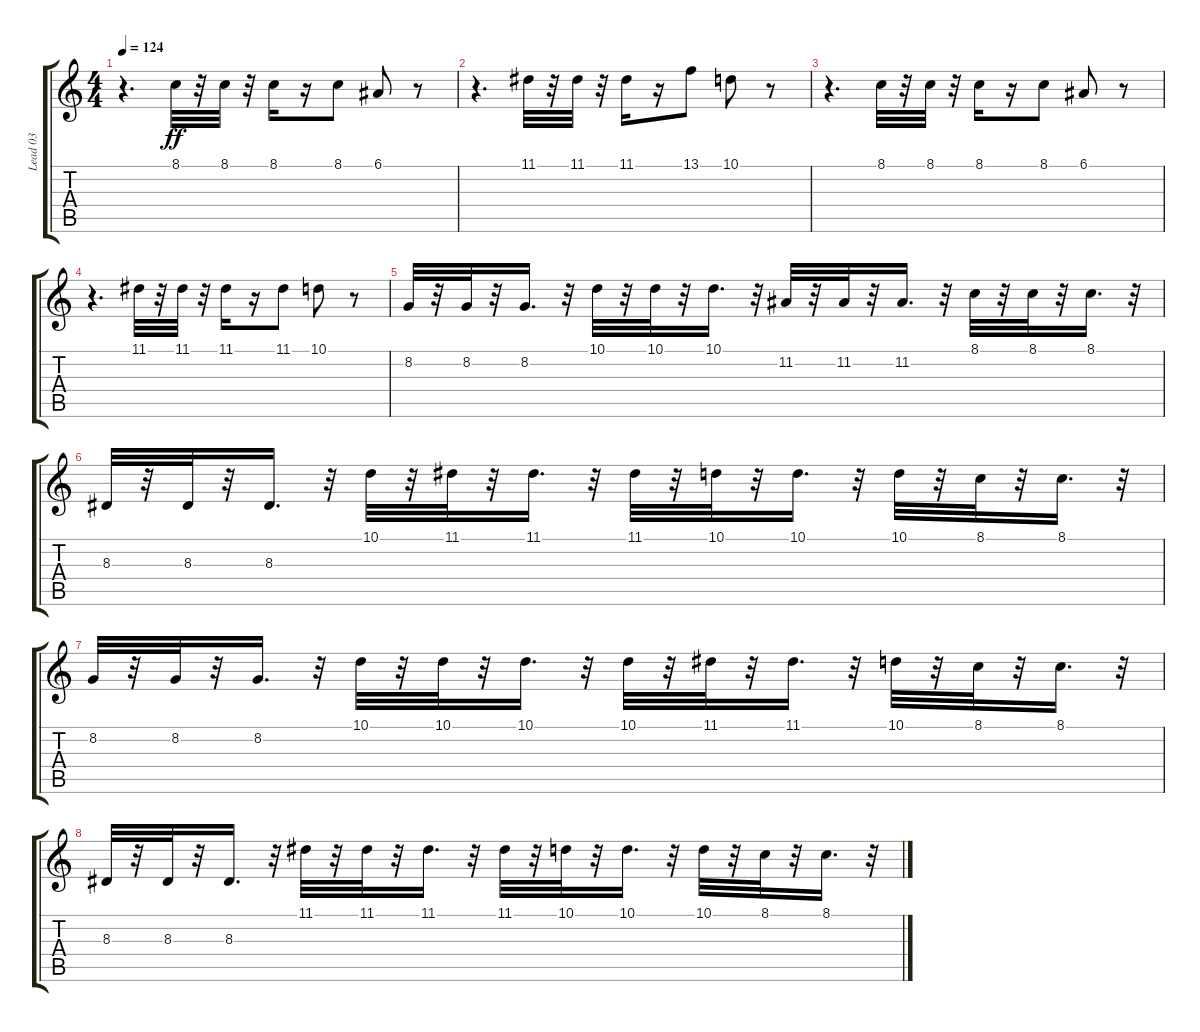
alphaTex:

\track ("Lead 03" "Lead 03") {instrument lead1square}
\staff {score tabs}
\tuning (E4 B3 G3 D3 A2 E2) {hide}
\ts (4 4)
\tempo 124
\clef g2
\ks c
r.4{d dy p} 8.1.32{dy ff} r.32 8.1.32 r.32 8.1.16 r.16 8.1.8 6.1.8 r.8 |
r.4{d} 11.1.32 r.32 11.1.32 r.32 11.1.16 r.16 13.1.8 10.1.8 r.8 |
r.4{d} 8.1.32 r.32 8.1.32 r.32 8.1.16 r.16 8.1.8 6.1.8 r.8 |
r.4{d} 11.1.32 r.32 11.1.32 r.32 11.1.16 r.16 11.1.8 10.1.8 r.8 |
8.2.32 r.32 8.2.32 r.32 8.2.16{d} r.32 10.1.32 r.32 10.1.32 r.32 10.1.16{d} r.32 11.2.32 r.32 11.2.32 r.32 11.2.16{d} r.32 8.1.32 r.32 8.1.32 r.32 8.1.16{d} r.32 |
8.3.32 r.32 8.3.32 r.32 8.3.16{d} r.32 10.1.32 r.32 11.1.32 r.32 11.1.16{d} r.32 11.1.32 r.32 10.1.32 r.32 10.1.16{d} r.32 10.1.32 r.32 8.1.32 r.32 8.1.16{d} r.32 |
8.2.32 r.32 8.2.32 r.32 8.2.16{d} r.32 10.1.32 r.32 10.1.32 r.32 10.1.16{d} r.32 10.1.32 r.32 11.1.32 r.32 11.1.16{d} r.32 10.1.32 r.32 8.1.32 r.32 8.1.16{d} r.32 |
8.3.32 r.32 8.3.32 r.32 8.3.16{d} r.32 11.1.32 r.32 11.1.32 r.32 11.1.16{d} r.32 11.1.32 r.32 10.1.32 r.32 10.1.16{d} r.32 10.1.32 r.32 8.1.32 r.32 8.1.16{d} r.32
